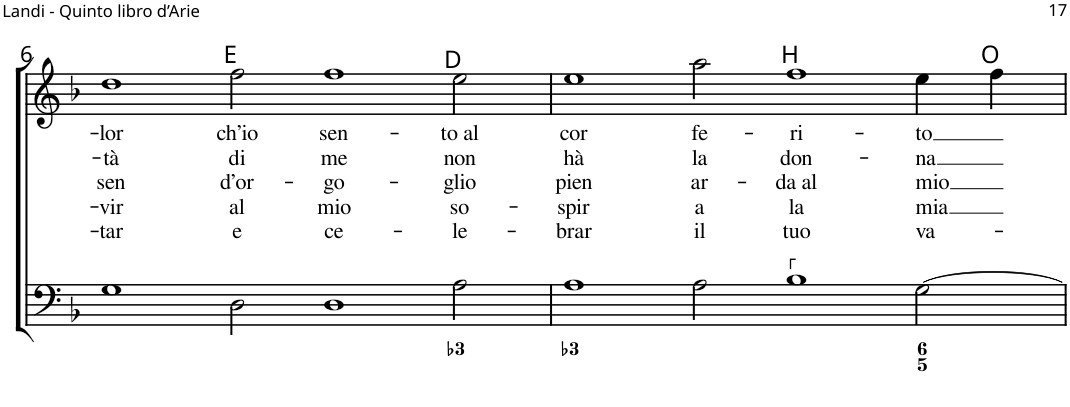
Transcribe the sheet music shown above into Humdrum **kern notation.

**kern	**kern	**text	**text	**text	**text	**text
*part2	*part1	*part1	*part1	*part1	*part1	*part1
*staff2	*staff1	*staff1	*staff1	*staff1	*staff1	*staff1
*I"Viola da gamba	*I"Voice	*	*	*	*	*
!!LO:PB:g=z
*clefF4	*clefG2	*	*	*	*	*
*k[b-]	*k[b-]	*	*	*	*	*
*M3/2	*M3/2	*	*	*	*	*
=6	=6	=6	=6	=6	=6	=6
!	!	!LO:LY:b	!LO:LY:b	!LO:LY:b	!LO:LY:b	!LO:LY:b
1G	1dd	-lor	-tà	sen	-vir	-tar
!	!LO:TX:a:t=E	!	!	!	!	!
!	!	!LO:LY:b	!LO:LY:b	!LO:LY:b	!LO:LY:b	!LO:LY:b
2D\	2ff\	ch’io	di	d’or-	al	e
!	!	!LO:LY:b	!LO:LY:b	!LO:LY:b	!LO:LY:b	!LO:LY:b
1D	1ff	sen-	me	-go-	mio	ce-
!	!LO:TX:a:t=D	!	!	!	!	!
!	!	!LO:LY:b	!LO:LY:b	!LO:LY:b	!LO:LY:b	!LO:LY:b
2A\	2ee\	-to al	non	-glio	so-	-le-
=7	=7	=7	=7	=7	=7	=7
!	!	!LO:LY:b	!LO:LY:b	!LO:LY:b	!LO:LY:b	!LO:LY:b
1A	1ee	cor	hà	pien	-spir	-brar
!	!	!LO:LY:b	!LO:LY:b	!LO:LY:b	!LO:LY:b	!LO:LY:b
2A\	2aa\	fe-	la	ar-	a	il
!	!LO:TX:a:t=H	!	!	!	!	!
!LO:TX:a:t=┌	!	!	!	!	!	!
!	!	!LO:LY:b	!LO:LY:b	!LO:LY:b	!LO:LY:b	!LO:LY:b
1B-	1ff	-ri-	don-	-da al	la	tuo
!	!	!LO:LY:b	!LO:LY:b	!LO:LY:b	!LO:LY:b	!LO:LY:b
[2G\	4ee\	-to	-na	mio	mia	va-
!	!LO:TX:a:t=O	!	!	!	!	!
.	4ff\	.	.	.	.	.
=	=	=	=	=	=	=
*-	*-	*-	*-	*-	*-	*-
